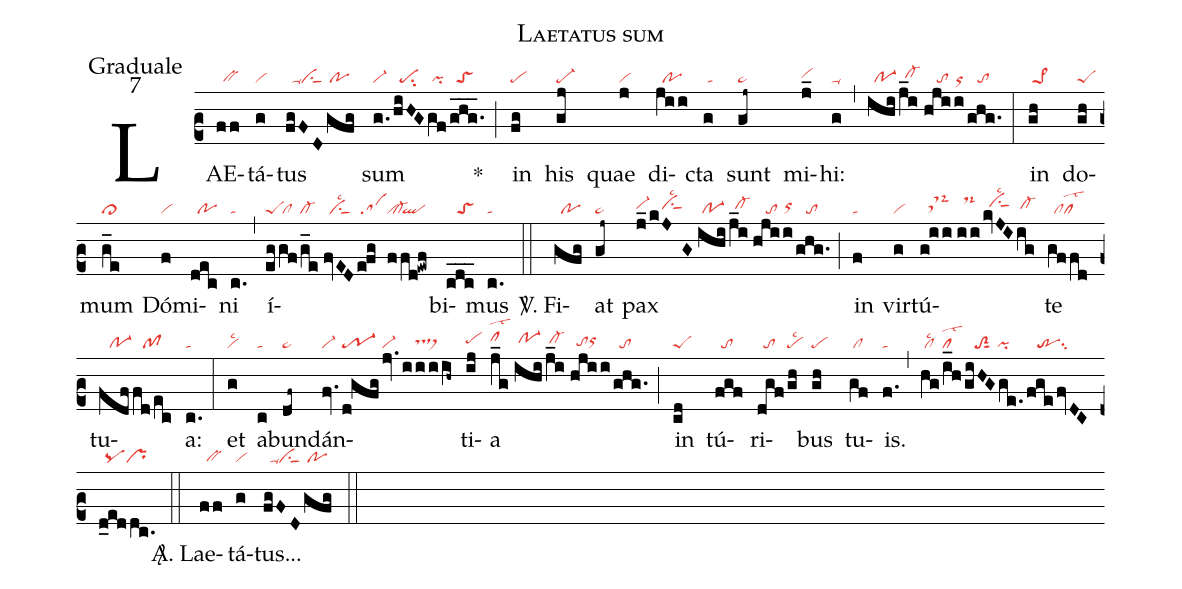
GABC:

name:Laetatus sum;
office-part:Graduale;
mode:7;
nabc-lines:1;
%%
(c2) LAE(ff|//bv)tá(g|vi)tus(fgFDgfg|//ciSppu1//po) sum(g.|vi-|/hiHG|//pesu2|gf|/pi|/ghg___.|//toS) *(;)
in(fg|pe) his(gj|pe-) quae(j|vi) di(jii|//po)cta(g|/ta) sunt(gj~|pe~) mi(j_|vihh)hi:(g|ta-) (,) (ihi|//po-1|/j_i|//cl-hh|//hjii|////to//or|/ghg.|///to) (:)
in(gh|/pe>1) do(gh|peS)mum(g_e|cl>) Dó(f|vi)mi(dec|//po)ni(c.|ta) (,)
í(eg|peS|gf|/cl|/g_e|cl-|//fvED|//ciSlsc2|e!fg|/sa|////ffd!ewf|vi``cl-``ql)bi(///cdc___|///toS)mus(c.|ta) (::)

<sp>V/</sp>. Fi(gfg|//po)at(gj~|pe~) pax(j_|vi-hh|kJG|////ciShhlsc2|//ihi|/po-1|/j_i|//cl-hh|//hjii|////to//orhh|/ghg.|///to) (;)
in(f|ta) vir(g|vi)tú(g!ii|//tsM-|//ii|//ds-hk|kvJI|//ciShilsc2|ig|/cl-hh)te(gffd|//clcllst2) tu(fdf|///po-1|fd/ec|///pf)a:(c.|ta) (:)
et(g|vilsc2) a(c|ta)bun(df~|pe~)dán(fv.|vi-|d!gfg|tr-1|/jv.|vi-|iiiih~|////tshhst>hh)ti(ij|pehh)a(j_g|clhilst2|//ihi|/po-1hh|/j_i|/cl-hh|//hjii|//tohgorhh|/ghg.|//to) (;)
in(cd|peS) tú(fgf|//to)ri(dgf|//to|/gh|pelsc2)bus(gh|pe) tu(gf|/cl)is.(f.|ta) (,) (hg|/cllsc2|/i_h|cllst2|/giHGge.|///toS2sut1//pi|/fge/fvDC|///trsu2|d_eddc.|//pqpr) (::)

<sp>A/</sp>. Lae(ff|//bv)tá(g|vi)tus...(fgFDgfg|//ciSppu1//po) (::)
